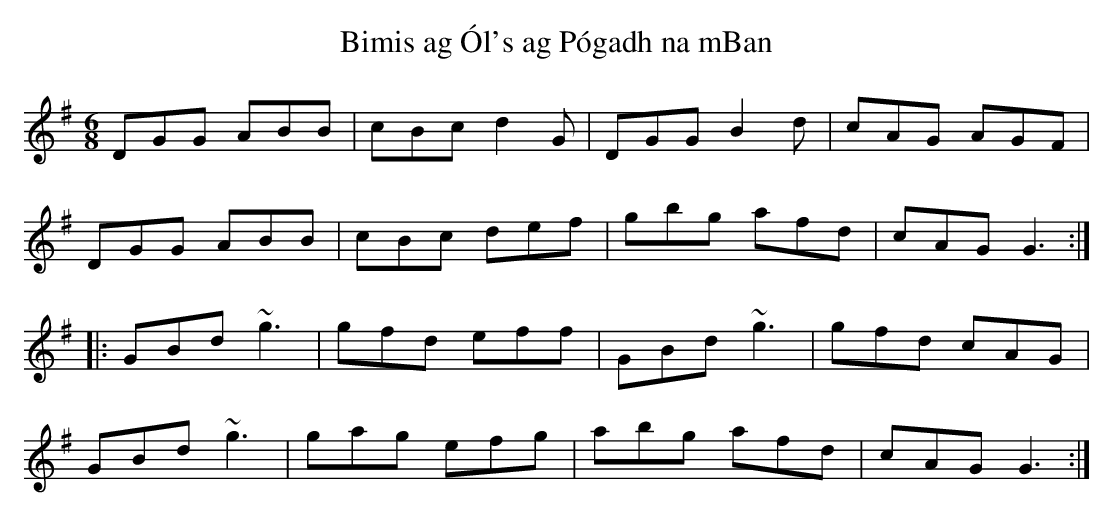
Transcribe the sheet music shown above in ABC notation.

X:1
T:Bimis ag Ól's ag Pógadh na mBan
M:6/8
L:1/8
K:G
DGG ABB|cBc d2G|DGG B2d|cAG AGF|!
DGG ABB|cBc def|gbg afd|cAG G3:|!
|:GBd ~g3|gfd eff|GBd ~g3|gfd cAG|!
GBd ~g3|gag efg|abg afd|cAG G3:|!
